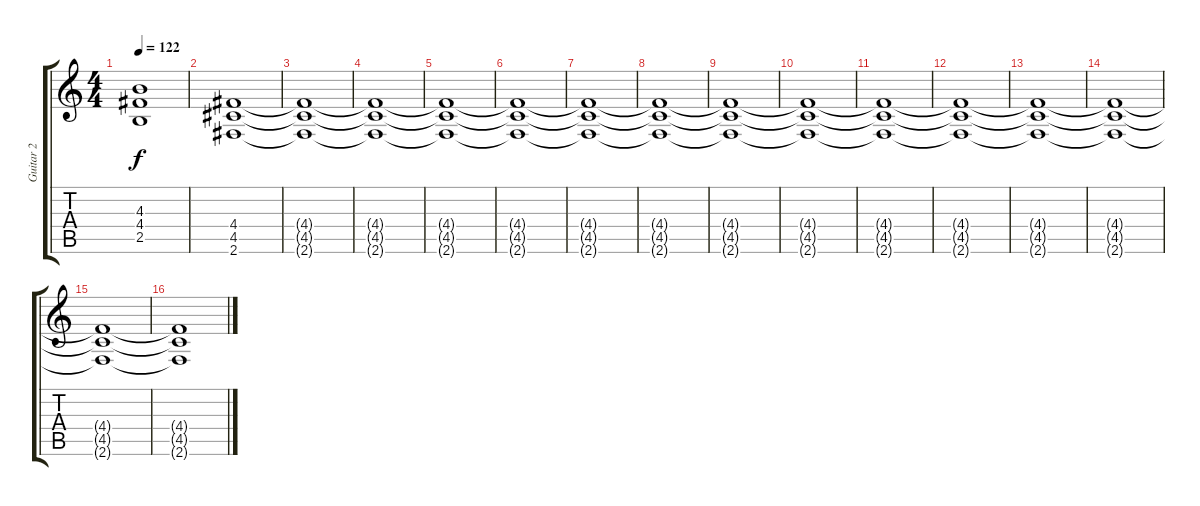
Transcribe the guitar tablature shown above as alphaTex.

\track ("Guitar 2" "Guitar 2") {instrument distortionguitar}
\staff {score tabs}
\tuning (E4 B3 G3 D3 A2 E2) {hide}
\ts (4 4)
\tempo 122
\clef g2
\ks c
(4.3 4.4 2.5).1{dy f} |
(4.4 4.5 2.6).1 |
(4.4{t} 4.5{t} 2.6{t}).1 |
(4.4{t} 4.5{t} 2.6{t}).1 |
(4.4{t} 4.5{t} 2.6{t}).1 |
(4.4{t} 4.5{t} 2.6{t}).1 |
(4.4{t} 4.5{t} 2.6{t}).1 |
(4.4{t} 4.5{t} 2.6{t}).1 |
(4.4{t} 4.5{t} 2.6{t}).1 |
(4.4{t} 4.5{t} 2.6{t}).1 |
(4.4{t} 4.5{t} 2.6{t}).1 |
(4.4{t} 4.5{t} 2.6{t}).1 |
(4.4{t} 4.5{t} 2.6{t}).1 |
(4.4{t} 4.5{t} 2.6{t}).1 |
(4.4{t} 4.5{t} 2.6{t}).1 |
(4.4{t} 4.5{t} 2.6{t}).1
